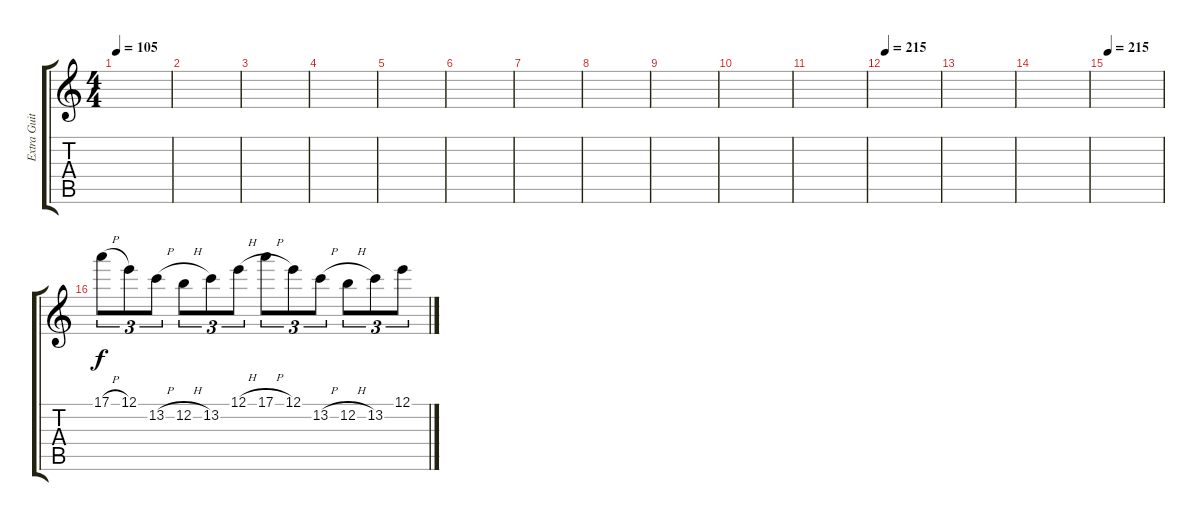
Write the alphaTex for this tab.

\track ("Extra Guitar 1" "Extra Guit") {instrument overdrivenguitar}
\staff {score tabs}
\tuning (E4 B3 G3 D3 A2 E2) {hide}
\ts (4 4)
\tempo 105
\clef g2
\ks c
|
|
|
|
|
|
|
|
|
|
|
\tempo 215
|
|
|
\tempo 215
|
17.1{h}.8{tu (3 2)} 12.1.8{tu (3 2)} 13.2{h}.8{tu (3 2)} 12.2{h}.8{tu (3 2)} 13.2.8{tu (3 2)} 12.1{h}.8{tu (3 2)} 17.1{h}.8{tu (3 2)} 12.1.8{tu (3 2)} 13.2{h}.8{tu (3 2)} 12.2{h}.8{tu (3 2)} 13.2.8{tu (3 2)} 12.1{h}.8{tu (3 2)}
